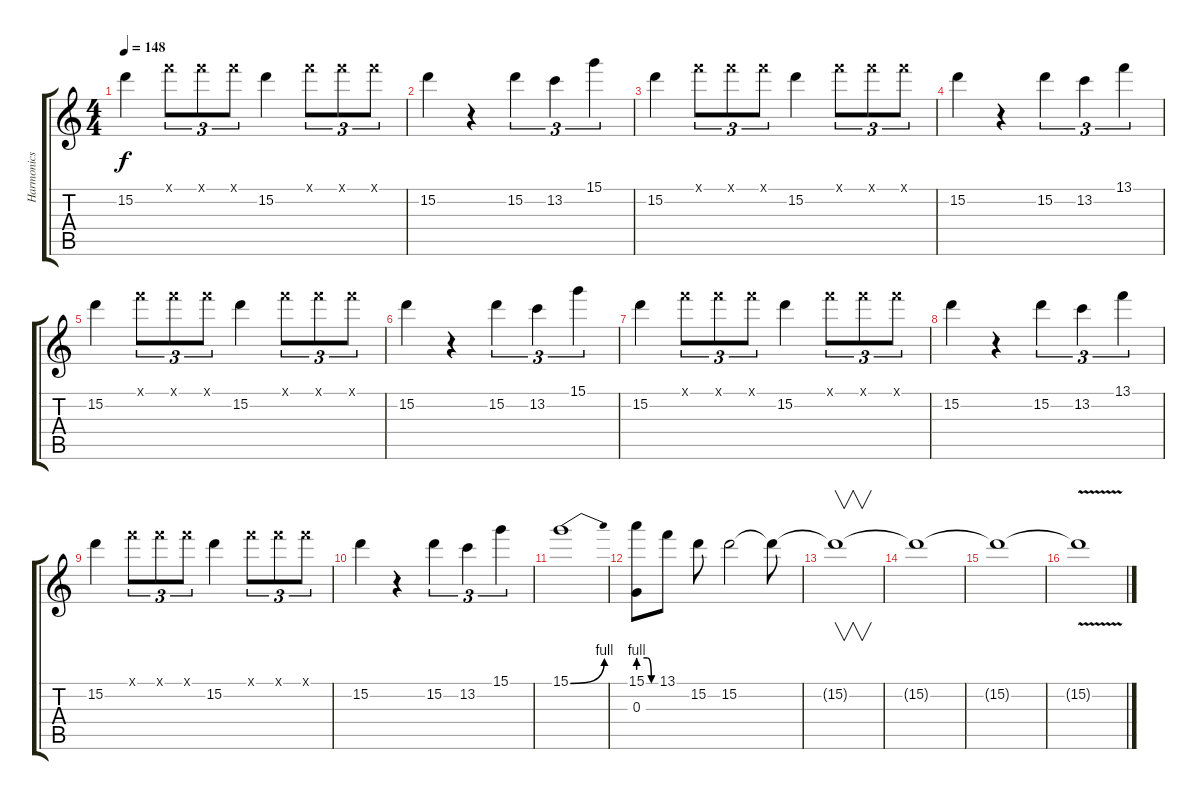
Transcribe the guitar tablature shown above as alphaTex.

\track ("Harmonics" "Harmonics") {instrument guitarharmonics}
\staff {score tabs}
\tuning (E4 B3 G3 D3 A2 E2) {hide}
\ts (4 4)
\tempo 148
\clef g2
\ks c
15.2.4{dy f} 13.1{x}.8{tu (3 2)} 13.1{x}.8{tu (3 2)} 13.1{x}.8{tu (3 2)} 15.2.4 13.1{x}.8{tu (3 2)} 13.1{x}.8{tu (3 2)} 13.1{x}.8{tu (3 2)} |
15.2.4 r.4 15.2.4{tu (3 2)} 13.2.4{tu (3 2)} 15.1.4{tu (3 2)} |
15.2.4 13.1{x}.8{tu (3 2)} 13.1{x}.8{tu (3 2)} 13.1{x}.8{tu (3 2)} 15.2.4 13.1{x}.8{tu (3 2)} 13.1{x}.8{tu (3 2)} 13.1{x}.8{tu (3 2)} |
15.2.4 r.4 15.2.4{tu (3 2)} 13.2.4{tu (3 2)} 13.1.4{tu (3 2)} |
15.2.4 13.1{x}.8{tu (3 2)} 13.1{x}.8{tu (3 2)} 13.1{x}.8{tu (3 2)} 15.2.4 13.1{x}.8{tu (3 2)} 13.1{x}.8{tu (3 2)} 13.1{x}.8{tu (3 2)} |
15.2.4 r.4 15.2.4{tu (3 2)} 13.2.4{tu (3 2)} 15.1.4{tu (3 2)} |
15.2.4 13.1{x}.8{tu (3 2)} 13.1{x}.8{tu (3 2)} 13.1{x}.8{tu (3 2)} 15.2.4 13.1{x}.8{tu (3 2)} 13.1{x}.8{tu (3 2)} 13.1{x}.8{tu (3 2)} |
15.2.4 r.4 15.2.4{tu (3 2)} 13.2.4{tu (3 2)} 13.1.4{tu (3 2)} |
15.2.4 13.1{x}.8{tu (3 2)} 13.1{x}.8{tu (3 2)} 13.1{x}.8{tu (3 2)} 15.2.4 13.1{x}.8{tu (3 2)} 13.1{x}.8{tu (3 2)} 13.1{x}.8{tu (3 2)} |
15.2.4 r.4 15.2.4{tu (3 2)} 13.2.4{tu (3 2)} 15.1.4{tu (3 2)} |
15.1{be (bend 0 0 60 4)}.1 |
(15.1{be (custom 0 4 30 4 45 0 60 0)} 0.3).8 13.1.8 15.2.8 15.2.2 15.2{t}.8 |
15.2{t}.1{v} |
15.2{t}.1 |
15.2{t}.1 |
15.2{v t}.1
